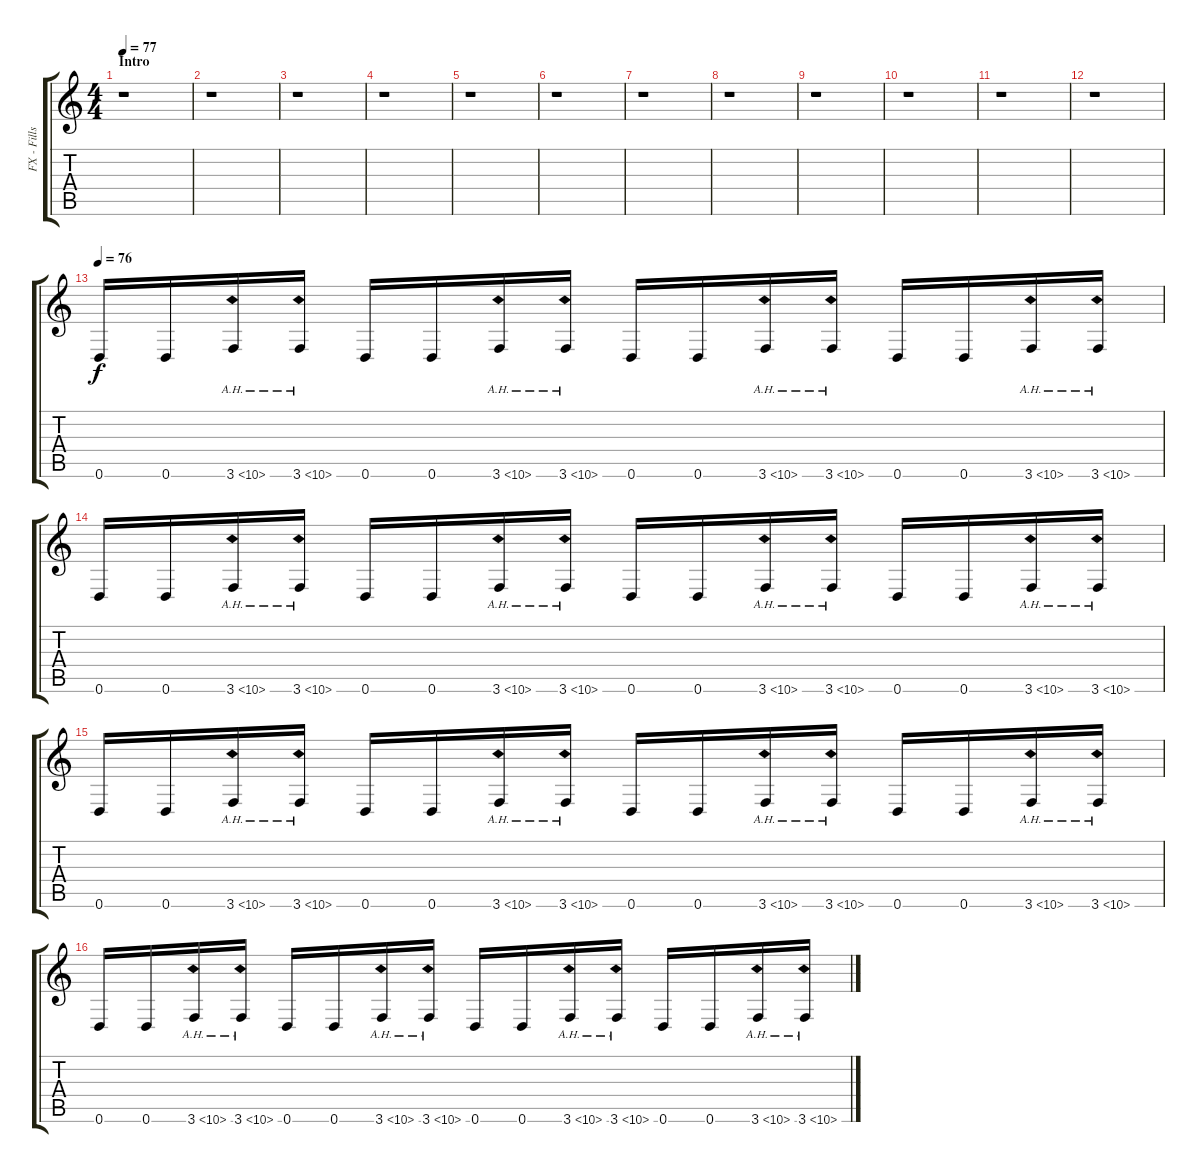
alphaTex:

\track ("FX - Fills Guitar" "FX - Fills") {instrument overdrivenguitar}
\staff {score tabs}
\tuning (E4 B3 G3 D3 A2 D2) {hide}
\ts (4 4)
\section ("" "Intro")
\tempo 77
\tempo 106
\tempo 77
\clef g2
\ks c
r.1{dy f instrument overdrivenguitar} |
r.1 |
r.1 |
r.1 |
r.1 |
r.1 |
r.1 |
r.1 |
r.1 |
r.1 |
r.1 |
r.1{volume 2} |
\tempo 76
0.6.16{volume 11} 0.6.16 3.6{ah 7}.16 3.6{ah 7}.16 0.6.16 0.6.16 3.6{ah 7}.16 3.6{ah 7}.16 0.6.16 0.6.16 3.6{ah 7}.16 3.6{ah 7}.16 0.6.16 0.6.16 3.6{ah 7}.16 3.6{ah 7}.16 |
0.6.16 0.6.16 3.6{ah 7}.16 3.6{ah 7}.16 0.6.16 0.6.16 3.6{ah 7}.16 3.6{ah 7}.16 0.6.16 0.6.16 3.6{ah 7}.16 3.6{ah 7}.16 0.6.16 0.6.16 3.6{ah 7}.16 3.6{ah 7}.16 |
0.6.16 0.6.16 3.6{ah 7}.16 3.6{ah 7}.16 0.6.16 0.6.16 3.6{ah 7}.16 3.6{ah 7}.16 0.6.16 0.6.16 3.6{ah 7}.16 3.6{ah 7}.16 0.6.16 0.6.16 3.6{ah 7}.16 3.6{ah 7}.16 |
0.6.16 0.6.16 3.6{ah 7}.16 3.6{ah 7}.16 0.6.16 0.6.16 3.6{ah 7}.16 3.6{ah 7}.16 0.6.16 0.6.16 3.6{ah 7}.16 3.6{ah 7}.16 0.6.16 0.6.16 3.6{ah 7}.16 3.6{ah 7}.16
